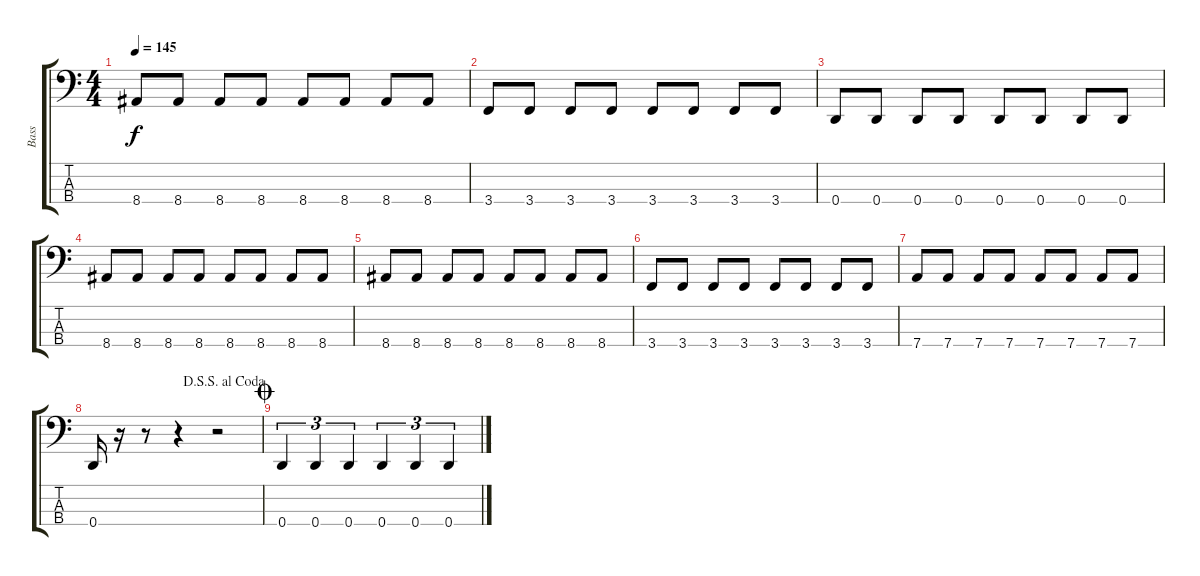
\track ("Bass" "Bass") {instrument electricbassfinger}
\staff {score tabs}
\tuning (F2 C2 G1 D1) {hide}
\ts (4 4)
\tempo 145
\clef f4
\ks c
8.4.8{dy f} 8.4.8 8.4.8 8.4.8 8.4.8 8.4.8 8.4.8 8.4.8 |
3.4.8 3.4.8 3.4.8 3.4.8 3.4.8 3.4.8 3.4.8 3.4.8 |
0.4.8 0.4.8 0.4.8 0.4.8 0.4.8 0.4.8 0.4.8 0.4.8 |
8.4.8 8.4.8 8.4.8 8.4.8 8.4.8 8.4.8 8.4.8 8.4.8 |
8.4.8 8.4.8 8.4.8 8.4.8 8.4.8 8.4.8 8.4.8 8.4.8 |
3.4.8 3.4.8 3.4.8 3.4.8 3.4.8 3.4.8 3.4.8 3.4.8 |
7.4.8 7.4.8 7.4.8 7.4.8 7.4.8 7.4.8 7.4.8 7.4.8 |
\jump dalsegnosegnoalcoda
0.4.16 r.16 r.8 r.4 r.2 |
\jump coda
0.4.4{tu (3 2)} 0.4.4{tu (3 2)} 0.4.4{tu (3 2)} 0.4.4{tu (3 2)} 0.4.4{tu (3 2)} 0.4.4{tu (3 2)}
